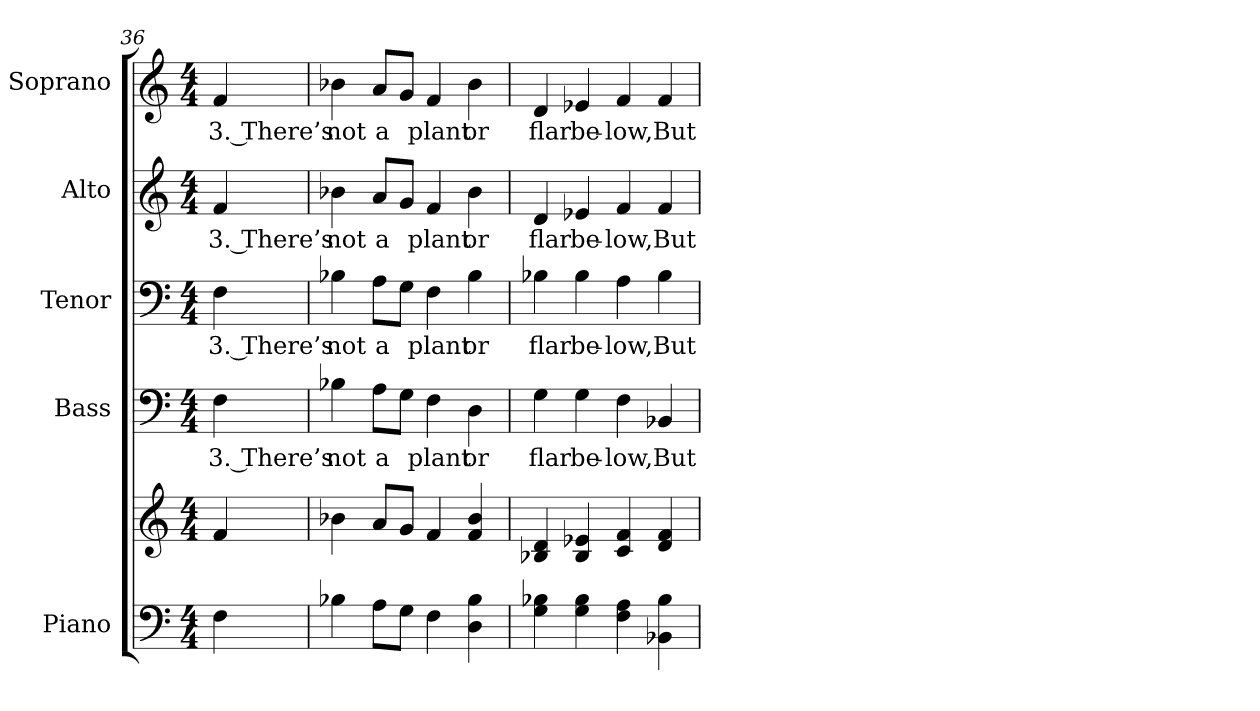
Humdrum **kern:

**kern	**kern	**kern	**text	**kern	**text	**kern	**text	**kern	**text
*part5	*part5	*part4	*part4	*part3	*part3	*part2	*part2	*part1	*part1
*staff6	*staff5	*staff4	*staff4	*staff3	*staff3	*staff2	*staff2	*staff1	*staff1
*I"Piano	*	*I"Bass	*	*I"Tenor	*	*I"Alto	*	*I"Soprano	*
*I'Pno.	*	*I'B.	*	*I'T.	*	*I'A.	*	*I'S.	*
*clefF4	*clefG2	*clefF4	*	*clefF4	*	*clefG2	*	*clefG2	*
*k[]	*k[]	*k[]	*	*k[]	*	*k[]	*	*k[]	*
*C:	*C:	*C:	*	*C:	*	*C:	*	*C:	*
*M4/4	*M4/4	*M4/4	*	*M4/4	*	*M4/4	*	*M4/4	*
=36	=36	=36	=36	=36	=36	=36	=36	=36	=36
!	!	!	!LO:LY:b:color=#000000	!	!	!	!	!	!
!	!	!	!	!	!LO:LY:b:color=#000000	!	!	!	!
!	!	!	!	!	!	!	!LO:LY:b:color=#000000	!	!
!	!	!	!	!	!	!	!	!	!LO:LY:b:color=#000000
4Fi\	4fi/	4Fi\	3. There’s	4Fi\	3. There’s	4fi/	3. There’s	4fi/	3. There’s
=37	=37	=37	=37	=37	=37	=37	=37	=37	=37
!	!	!	!LO:LY:b:color=#000000	!	!	!	!	!	!
!	!	!	!	!	!LO:LY:b:color=#000000	!	!	!	!
!	!	!	!	!	!	!	!LO:LY:b:color=#000000	!	!
!	!	!	!	!	!	!	!	!	!LO:LY:b:color=#000000
4B-Xi\	4b-Xi\	4B-Xi\	not	4B-Xi\	not	4b-Xi\	not	4b-Xi\	not
!	!	!	!LO:LY:b:color=#000000	!	!	!	!	!	!
!	!	!	!	!	!LO:LY:b:color=#000000	!	!	!	!
!	!	!	!	!	!	!	!LO:LY:b:color=#000000	!	!
!	!	!	!	!	!	!	!	!	!LO:LY:b:color=#000000
8Ai\L	8ai/L	8Ai\L	a	8Ai\L	a	8ai/L	a	8ai/L	a
8Gi\J	8gi/J	8Gi\J	.	8Gi\J	.	8gi/J	.	8gi/J	.
!	!	!	!LO:LY:b:color=#000000	!	!	!	!	!	!
!	!	!	!	!	!LO:LY:b:color=#000000	!	!	!	!
!	!	!	!	!	!	!	!LO:LY:b:color=#000000	!	!
!	!	!	!	!	!	!	!	!	!LO:LY:b:color=#000000
4Fi\	4fi/	4Fi\	plant	4Fi\	plant	4fi/	plant	4fi/	plant
!	!	!	!LO:LY:b:color=#000000	!	!	!	!	!	!
!	!	!	!	!	!LO:LY:b:color=#000000	!	!	!	!
!	!	!	!	!	!	!	!LO:LY:b:color=#000000	!	!
!	!	!	!	!	!	!	!	!	!LO:LY:b:color=#000000
4Di\ 4B-i	4fi/ 4b-i	4Di\	or	4B-i\	or	4b-i\	or	4b-i\	or
=38	=38	=38	=38	=38	=38	=38	=38	=38	=38
!	!	!	!LO:LY:b:color=#000000	!	!	!	!	!	!
!	!	!	!	!	!LO:LY:b:color=#000000	!	!	!	!
!	!	!	!	!	!	!	!LO:LY:b:color=#000000	!	!
!	!	!	!	!	!	!	!	!	!LO:LY:b:color=#000000
4Gi\ 4B-Xi	4B-Xi/ 4di	4Gi\	flar	4B-Xi\	flar	4di/	flar	4di/	flar
!	!	!	!LO:LY:b:color=#000000	!	!	!	!	!	!
!	!	!	!	!	!LO:LY:b:color=#000000	!	!	!	!
!	!	!	!	!	!	!	!LO:LY:b:color=#000000	!	!
!	!	!	!	!	!	!	!	!	!LO:LY:b:color=#000000
4Gi\ 4B-i	4B-i/ 4e-Xi	4Gi\	be-	4B-i\	be-	4e-Xi/	be-	4e-Xi/	be-
!	!	!	!LO:LY:b:color=#000000	!	!	!	!	!	!
!	!	!	!	!	!LO:LY:b:color=#000000	!	!	!	!
!	!	!	!	!	!	!	!LO:LY:b:color=#000000	!	!
!	!	!	!	!	!	!	!	!	!LO:LY:b:color=#000000
4Fi\ 4Ai	4ci/ 4fi	4Fi\	-low,	4Ai\	-low,	4fi/	-low,	4fi/	-low,
!	!	!	!LO:LY:b:color=#000000	!	!	!	!	!	!
!	!	!	!	!	!LO:LY:b:color=#000000	!	!	!	!
!	!	!	!	!	!	!	!LO:LY:b:color=#000000	!	!
!	!	!	!	!	!	!	!	!	!LO:LY:b:color=#000000
4BB-Xi\ 4B-i	4di/ 4fi	4BB-Xi/	But	4B-i\	But	4fi/	But	4fi/	But
=	=	=	=	=	=	=	=	=	=
*-	*-	*-	*-	*-	*-	*-	*-	*-	*-
